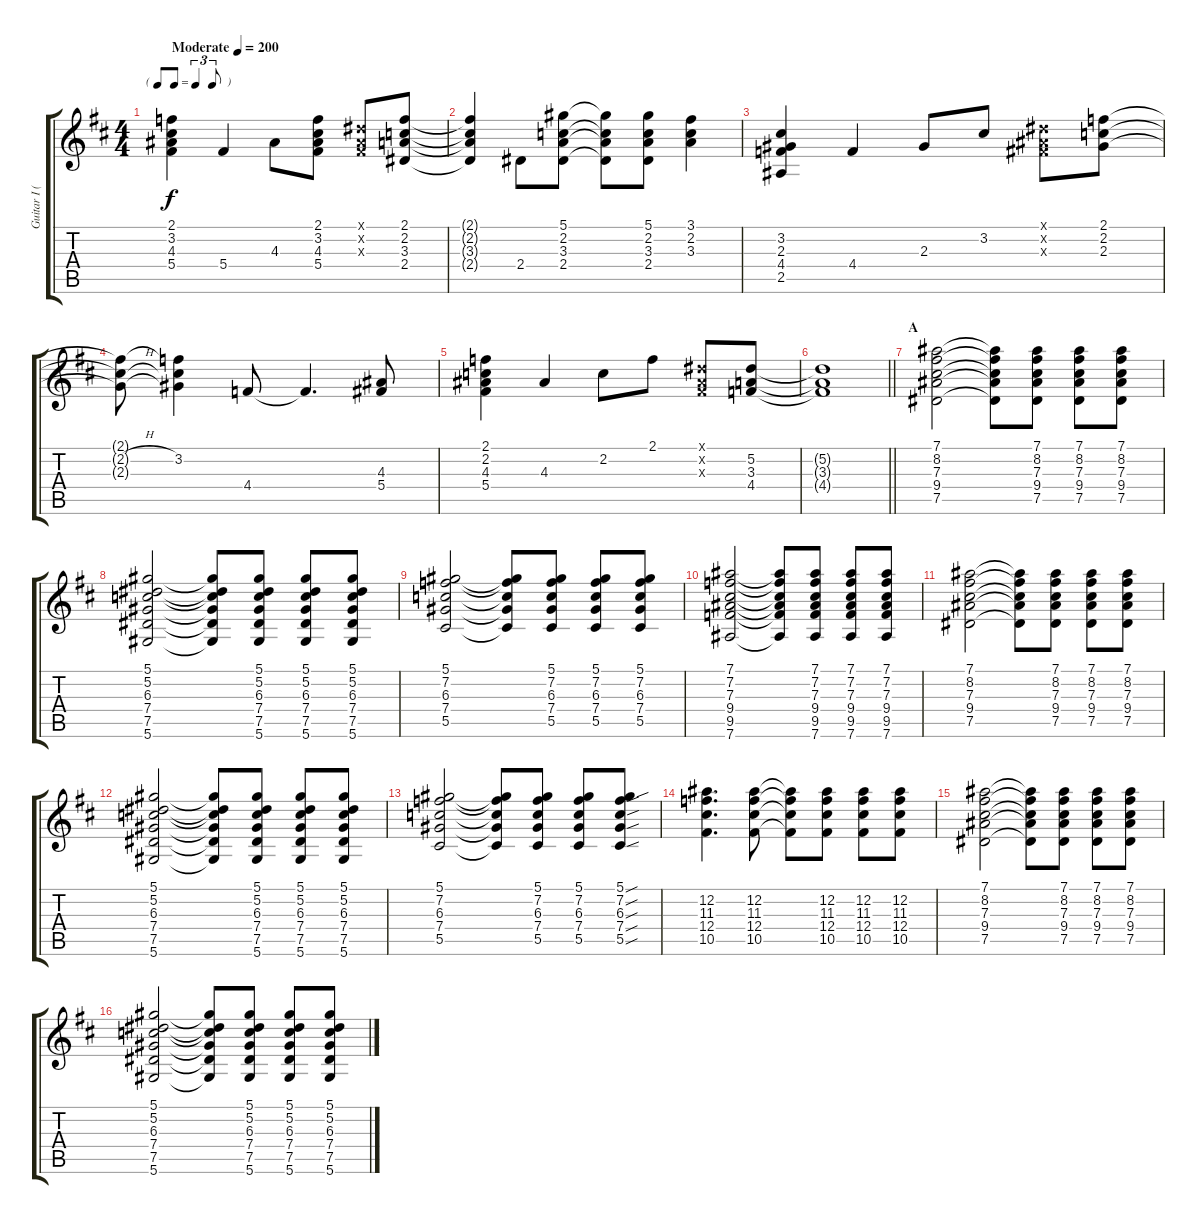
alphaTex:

\track ("Guitar I (Sakito)" "Guitar I (") {instrument overdrivenguitar}
\staff {score tabs}
\tuning (Eb4 Bb3 Gb3 Db3 Ab2 Eb2) {hide}
\ts (4 4)
\tf triplet8th
\tempo (200 "Moderate")
\clef g2
\ks d
(2.1 3.2 4.3 5.4).4{dy f instrument electricguitarclean} 5.4.4 4.3.8 (2.1 3.2 4.3 5.4).8 (0.1{x} 0.2{x} 0.3{x}).8 (2.1 2.2 3.3 2.4).8 |
(2.1{t} 2.2{t} 3.3{t} 2.4{t}).4 2.4.8 (5.1 2.2 3.3 2.4).8 (5.1{t} 2.2{t} 3.3{t} 2.4{t}).8 (5.1 2.2 3.3 2.4).8 (3.1 2.2 3.3).4 |
(3.2 2.3 4.4 2.5).4 4.4.4 2.3.8 3.2.8 (0.1{x} 0.2{x} 0.3{x}).8 (2.1 2.2 2.3).8 |
(2.1{t} 2.2{h t} 2.3{t}).8 (2.1{t} 3.2 2.3{t}).4 4.4.8 4.4{t}.4{d} (4.3 5.4).8 |
(2.1 2.2 4.3 5.4).4 4.3.4 2.2.8 2.1.8 (0.1{x} 0.2{x} 0.3{x}).8 (5.2 3.3 4.4).8 |
\barLineRight lightlight
(5.2{t} 3.3{t} 4.4{t}).1 |
\section ("" "A")
(7.1 8.2 7.3 9.4 7.5).2{instrument overdrivenguitar} (7.1{t} 8.2{t} 7.3{t} 9.4{t} 7.5{t}).8 (7.1 8.2 7.3 9.4 7.5).8 (7.1 8.2 7.3 9.4 7.5).8 (7.1 8.2 7.3 9.4 7.5).8 |
(5.1 5.2 6.3 7.4 7.5 5.6).2 (5.1{t} 5.2{t} 6.3{t} 7.4{t} 7.5{t} 5.6{t}).8 (5.1 5.2 6.3 7.4 7.5 5.6).8 (5.1 5.2 6.3 7.4 7.5 5.6).8 (5.1 5.2 6.3 7.4 7.5 5.6).8 |
(5.1 7.2 6.3 7.4 5.5).2 (5.1{t} 7.2{t} 6.3{t} 7.4{t} 5.5{t}).8 (5.1 7.2 6.3 7.4 5.5).8 (5.1 7.2 6.3 7.4 5.5).8 (5.1 7.2 6.3 7.4 5.5).8 |
(7.1 7.2 7.3 9.4 9.5 7.6).2 (7.1{t} 7.2{t} 7.3{t} 9.4{t} 9.5{t} 7.6{t}).8 (7.1 7.2 7.3 9.4 9.5 7.6).8 (7.1 7.2 7.3 9.4 9.5 7.6).8 (7.1 7.2 7.3 9.4 9.5 7.6).8 |
(7.1 8.2 7.3 9.4 7.5).2 (7.1{t} 8.2{t} 7.3{t} 9.4{t} 7.5{t}).8 (7.1 8.2 7.3 9.4 7.5).8 (7.1 8.2 7.3 9.4 7.5).8 (7.1 8.2 7.3 9.4 7.5).8 |
(5.1 5.2 6.3 7.4 7.5 5.6).2 (5.1{t} 5.2{t} 6.3{t} 7.4{t} 7.5{t} 5.6{t}).8 (5.1 5.2 6.3 7.4 7.5 5.6).8 (5.1 5.2 6.3 7.4 7.5 5.6).8 (5.1 5.2 6.3 7.4 7.5 5.6).8 |
(5.1 7.2 6.3 7.4 5.5).2 (5.1{t} 7.2{t} 6.3{t} 7.4{t} 5.5{t}).8 (5.1 7.2 6.3 7.4 5.5).8 (5.1 7.2 6.3 7.4 5.5).8 (5.1{sou} 7.2{sou} 6.3{sou} 7.4{sou} 5.5{sou}).8 |
(12.2 11.3 12.4 10.5).4{d} (12.2 11.3 12.4 10.5).8 (12.2{t} 11.3{t} 12.4{t} 10.5{t}).8 (12.2 11.3 12.4 10.5).8 (12.2 11.3 12.4 10.5).8 (12.2 11.3 12.4 10.5).8 |
(7.1 8.2 7.3 9.4 7.5).2 (7.1{t} 8.2{t} 7.3{t} 9.4{t} 7.5{t}).8 (7.1 8.2 7.3 9.4 7.5).8 (7.1 8.2 7.3 9.4 7.5).8 (7.1 8.2 7.3 9.4 7.5).8 |
(5.1 5.2 6.3 7.4 7.5 5.6).2 (5.1{t} 5.2{t} 6.3{t} 7.4{t} 7.5{t} 5.6{t}).8 (5.1 5.2 6.3 7.4 7.5 5.6).8 (5.1 5.2 6.3 7.4 7.5 5.6).8 (5.1 5.2 6.3 7.4 7.5 5.6).8
